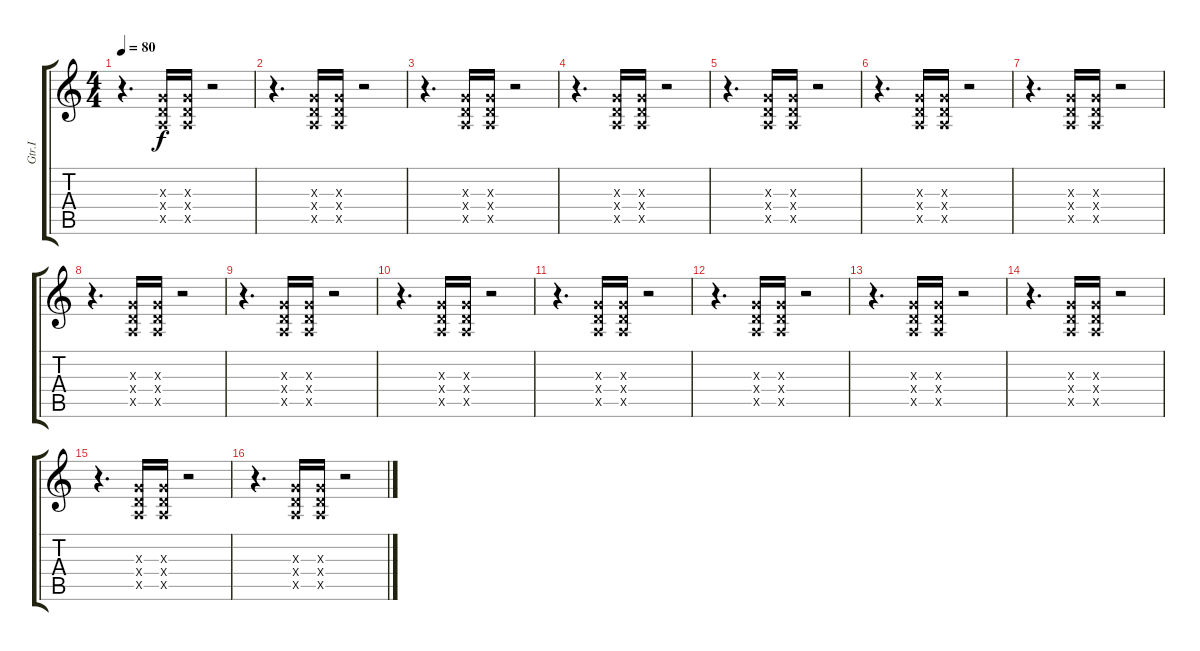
\track ("Gtr.I" "Gtr.I") {instrument overdrivenguitar}
\staff {score tabs}
\tuning (E4 B3 G3 D3 A2 E2) {hide}
\ts (4 4)
\tempo 80
\clef g2
\ks c
r.4{d dy f} (0.3{x} 0.4{x} 0.5{x}).16 (0.3{x} 0.4{x} 0.5{x}).16 r.2 |
r.4{d} (0.3{x} 0.4{x} 0.5{x}).16 (0.3{x} 0.4{x} 0.5{x}).16 r.2 |
r.4{d} (0.3{x} 0.4{x} 0.5{x}).16 (0.3{x} 0.4{x} 0.5{x}).16 r.2 |
r.4{d} (0.3{x} 0.4{x} 0.5{x}).16 (0.3{x} 0.4{x} 0.5{x}).16 r.2 |
r.4{d} (0.3{x} 0.4{x} 0.5{x}).16 (0.3{x} 0.4{x} 0.5{x}).16 r.2 |
r.4{d} (0.3{x} 0.4{x} 0.5{x}).16 (0.3{x} 0.4{x} 0.5{x}).16 r.2 |
r.4{d} (0.3{x} 0.4{x} 0.5{x}).16 (0.3{x} 0.4{x} 0.5{x}).16 r.2 |
r.4{d} (0.3{x} 0.4{x} 0.5{x}).16 (0.3{x} 0.4{x} 0.5{x}).16 r.2 |
r.4{d} (0.3{x} 0.4{x} 0.5{x}).16 (0.3{x} 0.4{x} 0.5{x}).16 r.2 |
r.4{d} (0.3{x} 0.4{x} 0.5{x}).16 (0.3{x} 0.4{x} 0.5{x}).16 r.2 |
r.4{d} (0.3{x} 0.4{x} 0.5{x}).16 (0.3{x} 0.4{x} 0.5{x}).16 r.2 |
r.4{d} (0.3{x} 0.4{x} 0.5{x}).16 (0.3{x} 0.4{x} 0.5{x}).16 r.2 |
r.4{d} (0.3{x} 0.4{x} 0.5{x}).16 (0.3{x} 0.4{x} 0.5{x}).16 r.2 |
r.4{d} (0.3{x} 0.4{x} 0.5{x}).16 (0.3{x} 0.4{x} 0.5{x}).16 r.2 |
r.4{d} (0.3{x} 0.4{x} 0.5{x}).16 (0.3{x} 0.4{x} 0.5{x}).16 r.2 |
r.4{d} (0.3{x} 0.4{x} 0.5{x}).16 (0.3{x} 0.4{x} 0.5{x}).16 r.2
